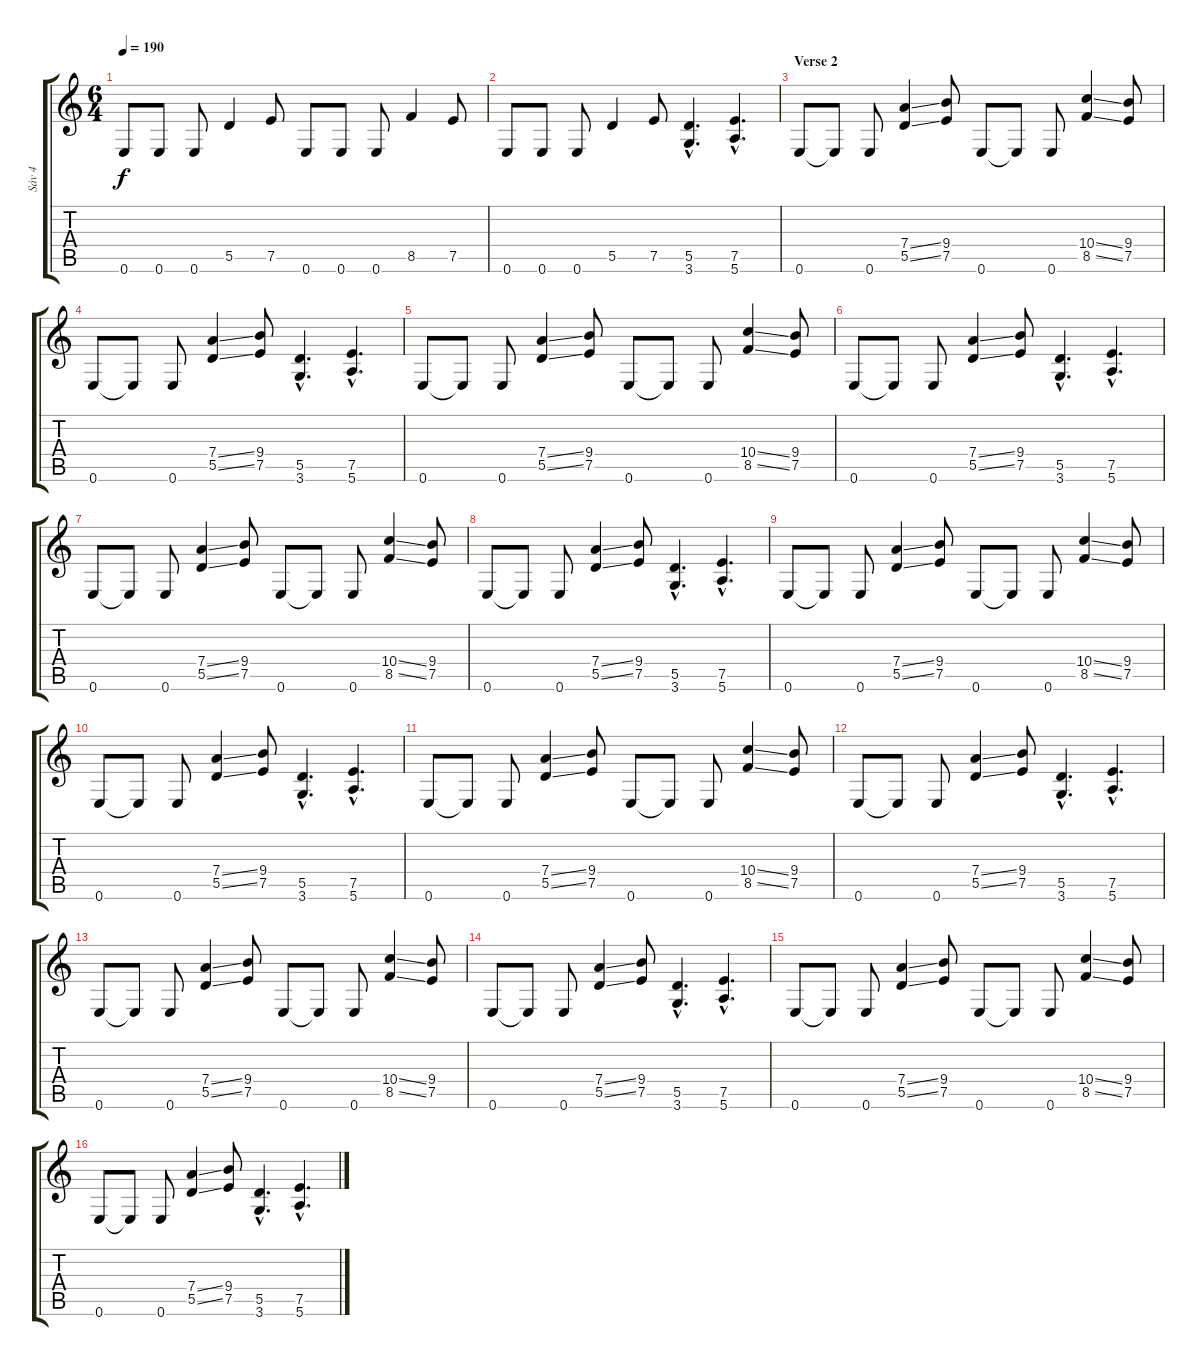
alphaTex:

\track ("Sáv 4" "Sáv 4") {instrument overdrivenguitar}
\staff {score tabs}
\tuning (E4 B3 G3 D3 A2 E2) {hide}
\ts (6 4)
\tempo 190
\clef g2
\ks c
0.6.8{dy f} 0.6.8 0.6.8 5.5.4 7.5.8 0.6.8 0.6.8 0.6.8 8.5.4 7.5.8 |
0.6.8 0.6.8 0.6.8 5.5.4 7.5.8 (5.5{hac} 3.6{hac}).4{d} (7.5{hac} 5.6{hac}).4{d} |
\section ("" "Verse 2")
0.6.8 0.6{t}.8 0.6.8 (7.4{ss} 5.5{ss}).4 (9.4 7.5).8 0.6.8 0.6{t}.8 0.6.8 (10.4{ss} 8.5{ss}).4 (9.4 7.5).8 |
0.6.8 0.6{t}.8 0.6.8 (7.4{ss} 5.5{ss}).4 (9.4 7.5).8 (5.5{hac} 3.6{hac}).4{d} (7.5{hac} 5.6{hac}).4{d} |
0.6.8 0.6{t}.8 0.6.8 (7.4{ss} 5.5{ss}).4 (9.4 7.5).8 0.6.8 0.6{t}.8 0.6.8 (10.4{ss} 8.5{ss}).4 (9.4 7.5).8 |
0.6.8 0.6{t}.8 0.6.8 (7.4{ss} 5.5{ss}).4 (9.4 7.5).8 (5.5{hac} 3.6{hac}).4{d} (7.5{hac} 5.6{hac}).4{d} |
0.6.8 0.6{t}.8 0.6.8 (7.4{ss} 5.5{ss}).4 (9.4 7.5).8 0.6.8 0.6{t}.8 0.6.8 (10.4{ss} 8.5{ss}).4 (9.4 7.5).8 |
0.6.8 0.6{t}.8 0.6.8 (7.4{ss} 5.5{ss}).4 (9.4 7.5).8 (5.5{hac} 3.6{hac}).4{d} (7.5{hac} 5.6{hac}).4{d} |
0.6.8 0.6{t}.8 0.6.8 (7.4{ss} 5.5{ss}).4 (9.4 7.5).8 0.6.8 0.6{t}.8 0.6.8 (10.4{ss} 8.5{ss}).4 (9.4 7.5).8 |
0.6.8 0.6{t}.8 0.6.8 (7.4{ss} 5.5{ss}).4 (9.4 7.5).8 (5.5{hac} 3.6{hac}).4{d} (7.5{hac} 5.6{hac}).4{d} |
0.6.8 0.6{t}.8 0.6.8 (7.4{ss} 5.5{ss}).4 (9.4 7.5).8 0.6.8 0.6{t}.8 0.6.8 (10.4{ss} 8.5{ss}).4 (9.4 7.5).8 |
0.6.8 0.6{t}.8 0.6.8 (7.4{ss} 5.5{ss}).4 (9.4 7.5).8 (5.5{hac} 3.6{hac}).4{d} (7.5{hac} 5.6{hac}).4{d} |
0.6.8 0.6{t}.8 0.6.8 (7.4{ss} 5.5{ss}).4 (9.4 7.5).8 0.6.8 0.6{t}.8 0.6.8 (10.4{ss} 8.5{ss}).4 (9.4 7.5).8 |
0.6.8 0.6{t}.8 0.6.8 (7.4{ss} 5.5{ss}).4 (9.4 7.5).8 (5.5{hac} 3.6{hac}).4{d} (7.5{hac} 5.6{hac}).4{d} |
0.6.8 0.6{t}.8 0.6.8 (7.4{ss} 5.5{ss}).4 (9.4 7.5).8 0.6.8 0.6{t}.8 0.6.8 (10.4{ss} 8.5{ss}).4 (9.4 7.5).8 |
0.6.8 0.6{t}.8 0.6.8 (7.4{ss} 5.5{ss}).4 (9.4 7.5).8 (5.5{hac} 3.6{hac}).4{d} (7.5{hac} 5.6{hac}).4{d}
